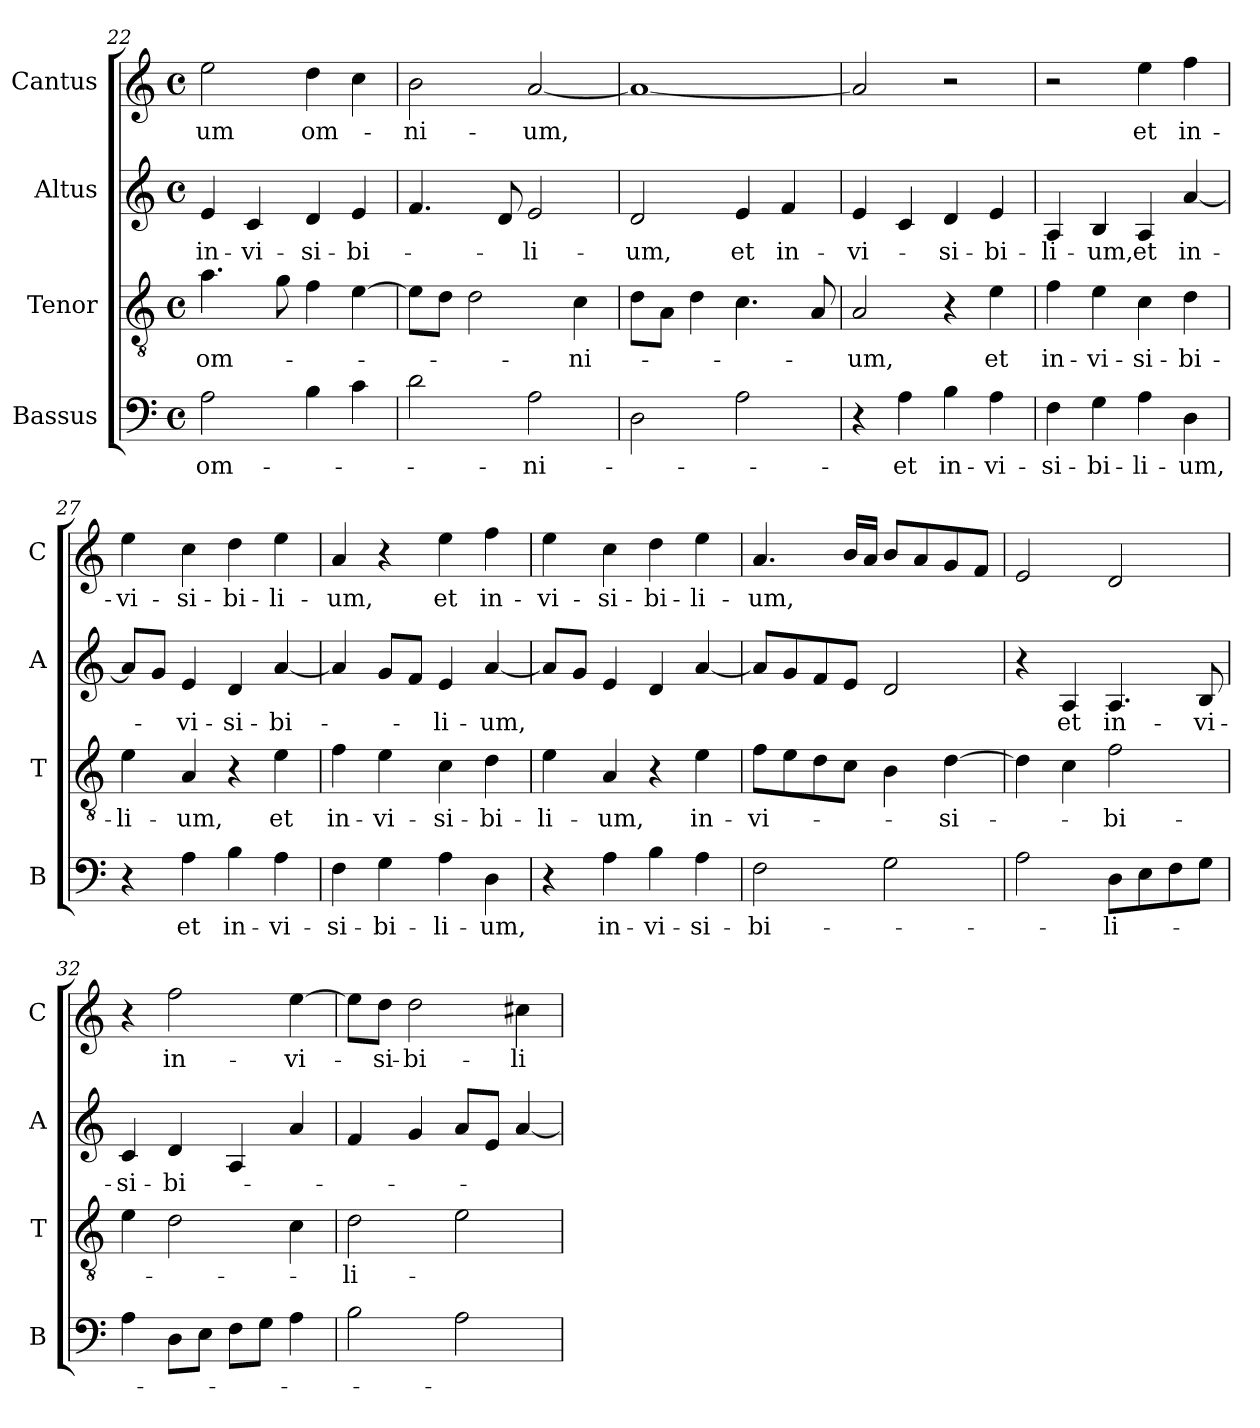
**kern	**text	**kern	**text	**kern	**text	**kern	**text
*part4	*part4	*part3	*part3	*part2	*part2	*part1	*part1
*staff4	*staff4	*staff3	*staff3	*staff2	*staff2	*staff1	*staff1
*I"Bassus	*	*I"Tenor	*	*I"Altus	*	*I"Cantus	*
*I'B	*	*I'T	*	*I'A	*	*I'C	*
*clefF4	*	*clefGv2	*	*clefG2	*	*clefG2	*
*k[]	*	*k[]	*	*k[]	*	*k[]	*
*C:	*	*C:	*	*C:	*	*C:	*
*M4/4	*	*M4/4	*	*M4/4	*	*M4/4	*
*met(c)	*	*met(c)	*	*met(c)	*	*met(c)	*
=22	=22	=22	=22	=22	=22	=22	=22
!	!LO:LY:b	!	!	!	!	!	!
!	!	!	!LO:LY:b	!	!	!	!
!	!	!	!	!	!LO:LY:b	!	!
!	!	!	!	!	!	!	!LO:LY:b
2A\	om-	4.a\	om-	4e/	in-	2ee\	-um
!	!	!	!	!	!LO:LY:b	!	!
.	.	.	.	4c/	-vi-	.	.
.	.	8g\	.	.	.	.	.
!	!	!	!	!	!LO:LY:b	!	!
!	!	!	!	!	!	!	!LO:LY:b
4B\	.	4f\	.	4d/	-si-	4dd\	om-
!	!	!	!	!	!LO:LY:b	!	!
4c\	.	[4e\	.	4e/	-bi-	4cc\	.
!!LO:LB:g=z
=23	=23	=23	=23	=23	=23	=23	=23
!	!	!	!	!	!	!	!LO:LY:b
2d\	.	8e\L]	.	4.f/	.	2b\	-ni-
.	.	8d\J	.	.	.	.	.
.	.	2d\	.	.	.	.	.
.	.	.	.	8d/	.	.	.
!	!LO:LY:b	!	!	!	!	!	!
!	!	!	!	!	!LO:LY:b	!	!
!	!	!	!	!	!	!	!LO:LY:b
2A\	-ni-	.	.	2e/	-li-	[2a/	-um,
!	!	!	!LO:LY:b	!	!	!	!
.	.	4c\	-ni-	.	.	.	.
=24	=24	=24	=24	=24	=24	=24	=24
!	!	!	!	!	!LO:LY:b	!	!
2D\	.	8d\L	.	2d/	-um,	1a_	.
.	.	8A\J	.	.	.	.	.
.	.	4d\	.	.	.	.	.
!	!	!	!	!	!LO:LY:b	!	!
2A\	.	4.c\	.	4e/	et	.	.
!	!	!	!	!	!LO:LY:b	!	!
.	.	.	.	4f/	in-	.	.
.	.	8A/	.	.	.	.	.
=25	=25	=25	=25	=25	=25	=25	=25
!	!	!	!LO:LY:b	!	!	!	!
!	!	!	!	!	!LO:LY:b	!	!
4r	.	2A/	-um,	4e/	-vi-	2a/]	.
!	!LO:LY:b	!	!	!	!	!	!
4A\	-et	.	.	4c/	.	.	.
!	!LO:LY:b	!	!	!	!	!	!
!	!	!	!	!	!LO:LY:b	!	!
4B\	in-	4r	.	4d/	-si-	2r	.
!	!LO:LY:b	!	!	!	!	!	!
!	!	!	!LO:LY:b	!	!	!	!
!	!	!	!	!	!LO:LY:b	!	!
4A\	-vi-	4e\	et	4e/	-bi-	.	.
=26	=26	=26	=26	=26	=26	=26	=26
!	!LO:LY:b	!	!	!	!	!	!
!	!	!	!LO:LY:b	!	!	!	!
!	!	!	!	!	!LO:LY:b	!	!
4F\	-si-	4f\	in-	4A/	-li-	2r	.
!	!LO:LY:b	!	!	!	!	!	!
!	!	!	!LO:LY:b	!	!	!	!
!	!	!	!	!	!LO:LY:b	!	!
4G\	-bi-	4e\	-vi-	4B/	-um,	.	.
!	!LO:LY:b	!	!	!	!	!	!
!	!	!	!LO:LY:b	!	!	!	!
!	!	!	!	!	!LO:LY:b	!	!
!	!	!	!	!	!	!	!LO:LY:b
4A\	-li-	4c\	-si-	4A/	et	4ee\	et
!	!LO:LY:b	!	!	!	!	!	!
!	!	!	!LO:LY:b	!	!	!	!
!	!	!	!	!	!LO:LY:b	!	!
!	!	!	!	!	!	!	!LO:LY:b
4D\	-um,	4d\	-bi-	[4a/	in-	4ff\	in-
=27	=27	=27	=27	=27	=27	=27	=27
!	!	!	!LO:LY:b	!	!	!	!
!	!	!	!	!	!	!	!LO:LY:b
4r	.	4e\	-li-	8a/L]	.	4ee\	-vi-
.	.	.	.	8g/J	.	.	.
!	!LO:LY:b	!	!	!	!	!	!
!	!	!	!LO:LY:b	!	!	!	!
!	!	!	!	!	!LO:LY:b	!	!
!	!	!	!	!	!	!	!LO:LY:b
4A\	et	4A/	-um,	4e/	-vi-	4cc\	-si-
!	!LO:LY:b	!	!	!	!	!	!
!	!	!	!	!	!LO:LY:b	!	!
!	!	!	!	!	!	!	!LO:LY:b
4B\	in-	4r	.	4d/	-si-	4dd\	-bi-
!	!LO:LY:b	!	!	!	!	!	!
!	!	!	!LO:LY:b	!	!	!	!
!	!	!	!	!	!LO:LY:b	!	!
!	!	!	!	!	!	!	!LO:LY:b
4A\	-vi-	4e\	et	[4a/	-bi-	4ee\	-li-
=28	=28	=28	=28	=28	=28	=28	=28
!	!LO:LY:b	!	!	!	!	!	!
!	!	!	!LO:LY:b	!	!	!	!
!	!	!	!	!	!	!	!LO:LY:b
4F\	-si-	4f\	in-	4a/]	.	4a/	-um,
!	!LO:LY:b	!	!	!	!	!	!
!	!	!	!LO:LY:b	!	!	!	!
4G\	-bi-	4e\	-vi-	8g/L	.	4r	.
.	.	.	.	8f/J	.	.	.
!	!LO:LY:b	!	!	!	!	!	!
!	!	!	!LO:LY:b	!	!	!	!
!	!	!	!	!	!LO:LY:b	!	!
!	!	!	!	!	!	!	!LO:LY:b
4A\	-li-	4c\	-si-	4e/	-li-	4ee\	et
!	!LO:LY:b	!	!	!	!	!	!
!	!	!	!LO:LY:b	!	!	!	!
!	!	!	!	!	!LO:LY:b	!	!
!	!	!	!	!	!	!	!LO:LY:b
4D\	-um,	4d\	-bi-	[4a/	-um,	4ff\	in-
!!LO:LB:g=z
=29	=29	=29	=29	=29	=29	=29	=29
!	!	!	!LO:LY:b	!	!	!	!
!	!	!	!	!	!	!	!LO:LY:b
4r	.	4e\	-li-	8a/L]	.	4ee\	-vi-
.	.	.	.	8g/J	.	.	.
!	!LO:LY:b	!	!	!	!	!	!
!	!	!	!LO:LY:b	!	!	!	!
!	!	!	!	!	!	!	!LO:LY:b
4A\	in-	4A/	-um,	4e/	.	4cc\	-si-
!	!LO:LY:b	!	!	!	!	!	!
!	!	!	!	!	!	!	!LO:LY:b
4B\	-vi-	4r	.	4d/	.	4dd\	-bi-
!	!LO:LY:b	!	!	!	!	!	!
!	!	!	!LO:LY:b	!	!	!	!
!	!	!	!	!	!	!	!LO:LY:b
4A\	-si-	4e\	in-	[4a/	.	4ee\	-li-
=30	=30	=30	=30	=30	=30	=30	=30
!	!LO:LY:b	!	!	!	!	!	!
!	!	!	!LO:LY:b	!	!	!	!
!	!	!	!	!	!	!	!LO:LY:b
2F\	-bi-	8f\L	-vi-	8a/L]	.	4.a/	-um,
.	.	8e\	.	8g/	.	.	.
.	.	8d\	.	8f/	.	.	.
.	.	8c\J	.	8e/J	.	16b/LL	.
.	.	.	.	.	.	16a/JJ	.
2G\	.	4B\	.	2d/	.	8b/L	.
.	.	.	.	.	.	8a/	.
!	!	!	!LO:LY:b	!	!	!	!
.	.	[4d\	-si-	.	.	8g/	.
.	.	.	.	.	.	8f/J	.
=31	=31	=31	=31	=31	=31	=31	=31
2A\	.	4d\]	.	4r	.	2e/	.
!	!	!	!	!	!LO:LY:b	!	!
.	.	4c\	.	4A/	et	.	.
!	!LO:LY:b	!	!	!	!	!	!
!	!	!	!LO:LY:b	!	!	!	!
!	!	!	!	!	!LO:LY:b	!	!
8D\L	-li-	2f\	-bi-	4.A/	in-	2d/	.
8E\	.	.	.	.	.	.	.
8F\	.	.	.	.	.	.	.
!	!	!	!	!	!LO:LY:b	!	!
8G\J	.	.	.	8B/	-vi-	.	.
=32	=32	=32	=32	=32	=32	=32	=32
!	!	!	!	!	!LO:LY:b	!	!
4A\	.	4e\	.	4c/	-si-	4r	.
!	!	!	!	!	!LO:LY:b	!	!
!	!	!	!	!	!	!	!LO:LY:b
8D\L	.	2d\	.	4d/	-bi-	2ff\	in-
8E\J	.	.	.	.	.	.	.
8F\L	.	.	.	4A/	.	.	.
8G\J	.	.	.	.	.	.	.
!	!	!	!	!	!	!	!LO:LY:b
4A\	.	4c\	.	4a/	.	[4ee\	-vi-
=33	=33	=33	=33	=33	=33	=33	=33
!	!	!	!LO:LY:b	!	!	!	!
2B\	.	2d\	-li-	4f/	.	8ee\L]	.
!	!	!	!	!	!	!	!LO:LY:b
.	.	.	.	.	.	8dd\J	-si-
!	!	!	!	!	!	!	!LO:LY:b
.	.	.	.	4g/	.	2dd\	-bi-
2A\	.	2e\	.	8a/L	.	.	.
.	.	.	.	8e/J	.	.	.
!	!	!	!	!	!	!	!LO:LY:b
.	.	.	.	[4a/	.	4cc#X\	-li-
=	=	=	=	=	=	=	=
*-	*-	*-	*-	*-	*-	*-	*-
